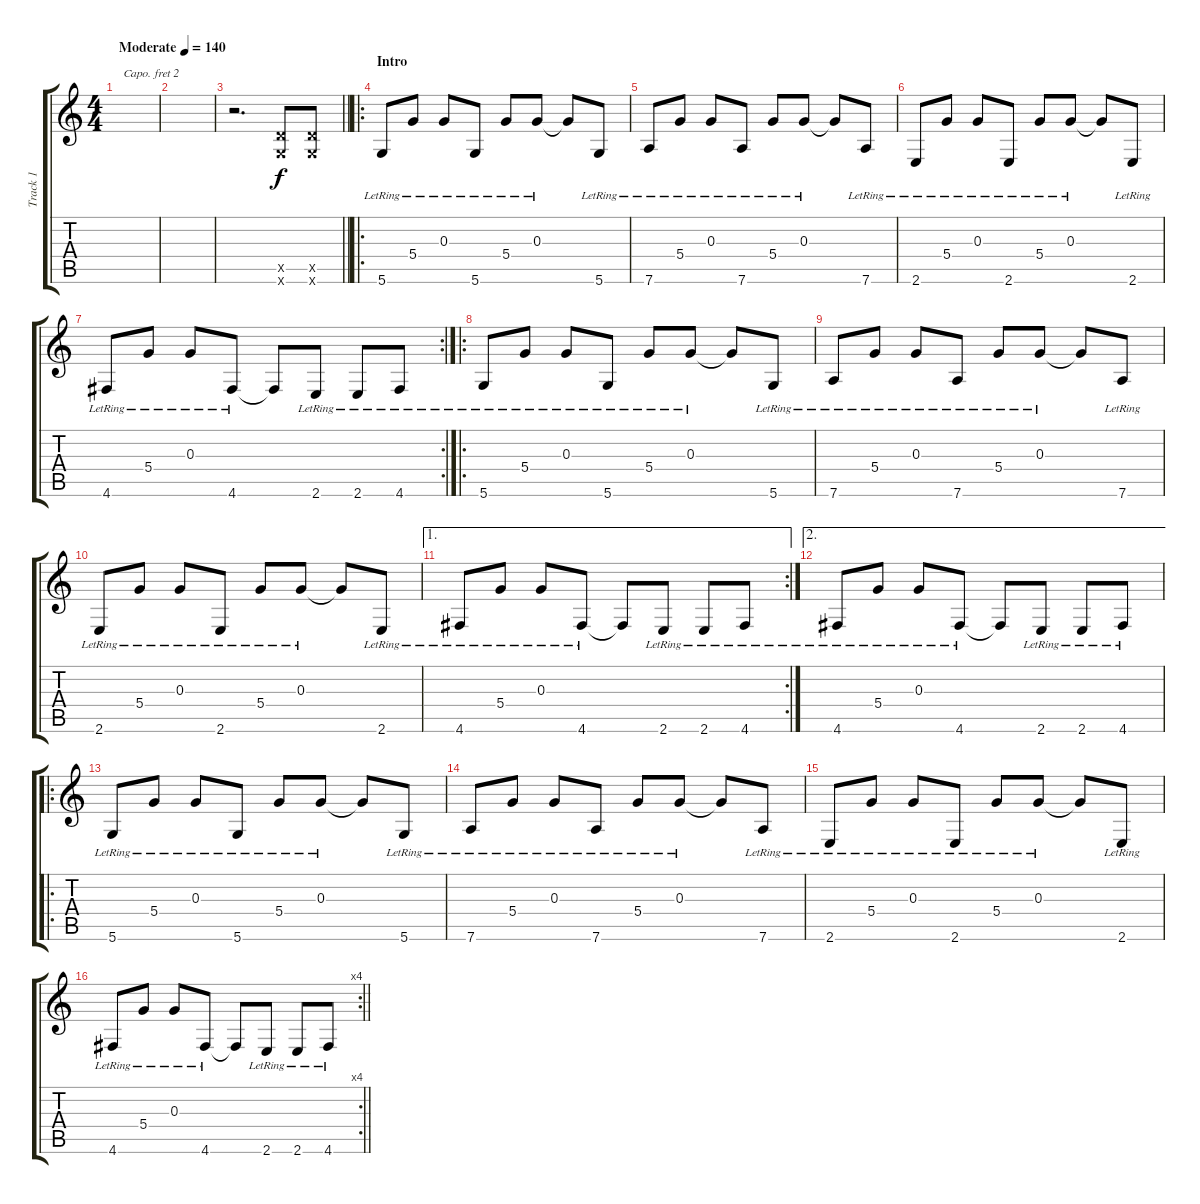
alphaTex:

\track ("Track 1" "Track 1") {instrument electricguitarclean}
\staff {score tabs}
\capo 2
\tuning (D4 A3 F3 C3 G2 C2) {hide}
\ts (4 4)
\tempo (140 "Moderate")
\clef g2
\ks c
|
|
\barLineRight lightlight
r.2{d} (5.5{x} 5.6{x}).8 (5.5{x} 5.6{x}).8 |
\ro
\section ("" "Intro")
5.6{lr}.8 5.4{lr}.8 0.3{lr}.8 5.6{lr}.8 5.4{lr}.8 0.3{lr}.8 0.3{t}.8 5.6{lr}.8 |
7.6{lr}.8 5.4{lr}.8 0.3{lr}.8 7.6{lr}.8 5.4{lr}.8 0.3{lr}.8 0.3{t}.8 7.6{lr}.8 |
2.6{lr}.8 5.4{lr}.8 0.3{lr}.8 2.6{lr}.8 5.4{lr}.8 0.3{lr}.8 0.3{t}.8 2.6{lr}.8 |
\rc 2
4.6{lr}.8 5.4{lr}.8 0.3{lr}.8 4.6{lr}.8 4.6{t}.8 2.6{lr}.8 2.6{lr}.8 4.6{lr}.8 |
\ro
5.6{lr}.8 5.4{lr}.8 0.3{lr}.8 5.6{lr}.8 5.4{lr}.8 0.3{lr}.8 0.3{t}.8 5.6{lr}.8 |
7.6{lr}.8 5.4{lr}.8 0.3{lr}.8 7.6{lr}.8 5.4{lr}.8 0.3{lr}.8 0.3{t}.8 7.6{lr}.8 |
2.6{lr}.8 5.4{lr}.8 0.3{lr}.8 2.6{lr}.8 5.4{lr}.8 0.3{lr}.8 0.3{t}.8 2.6{lr}.8 |
\ae 1
\rc 2
4.6{lr}.8 5.4{lr}.8 0.3{lr}.8 4.6{lr}.8 4.6{t}.8 2.6{lr}.8 2.6{lr}.8 4.6{lr}.8 |
\ae 2
4.6{lr}.8 5.4{lr}.8 0.3{lr}.8 4.6{lr}.8 4.6{t}.8 2.6{lr}.8 2.6{lr}.8 4.6{lr}.8 |
\ro
5.6{lr}.8 5.4{lr}.8 0.3{lr}.8 5.6{lr}.8 5.4{lr}.8 0.3{lr}.8 0.3{t}.8 5.6{lr}.8 |
7.6{lr}.8 5.4{lr}.8 0.3{lr}.8 7.6{lr}.8 5.4{lr}.8 0.3{lr}.8 0.3{t}.8 7.6{lr}.8 |
2.6{lr}.8 5.4{lr}.8 0.3{lr}.8 2.6{lr}.8 5.4{lr}.8 0.3{lr}.8 0.3{t}.8 2.6{lr}.8 |
\rc 4
\barLineRight lightlight
4.6{lr}.8 5.4{lr}.8 0.3{lr}.8 4.6{lr}.8 4.6{t}.8 2.6{lr}.8 2.6{lr}.8 4.6{lr}.8
